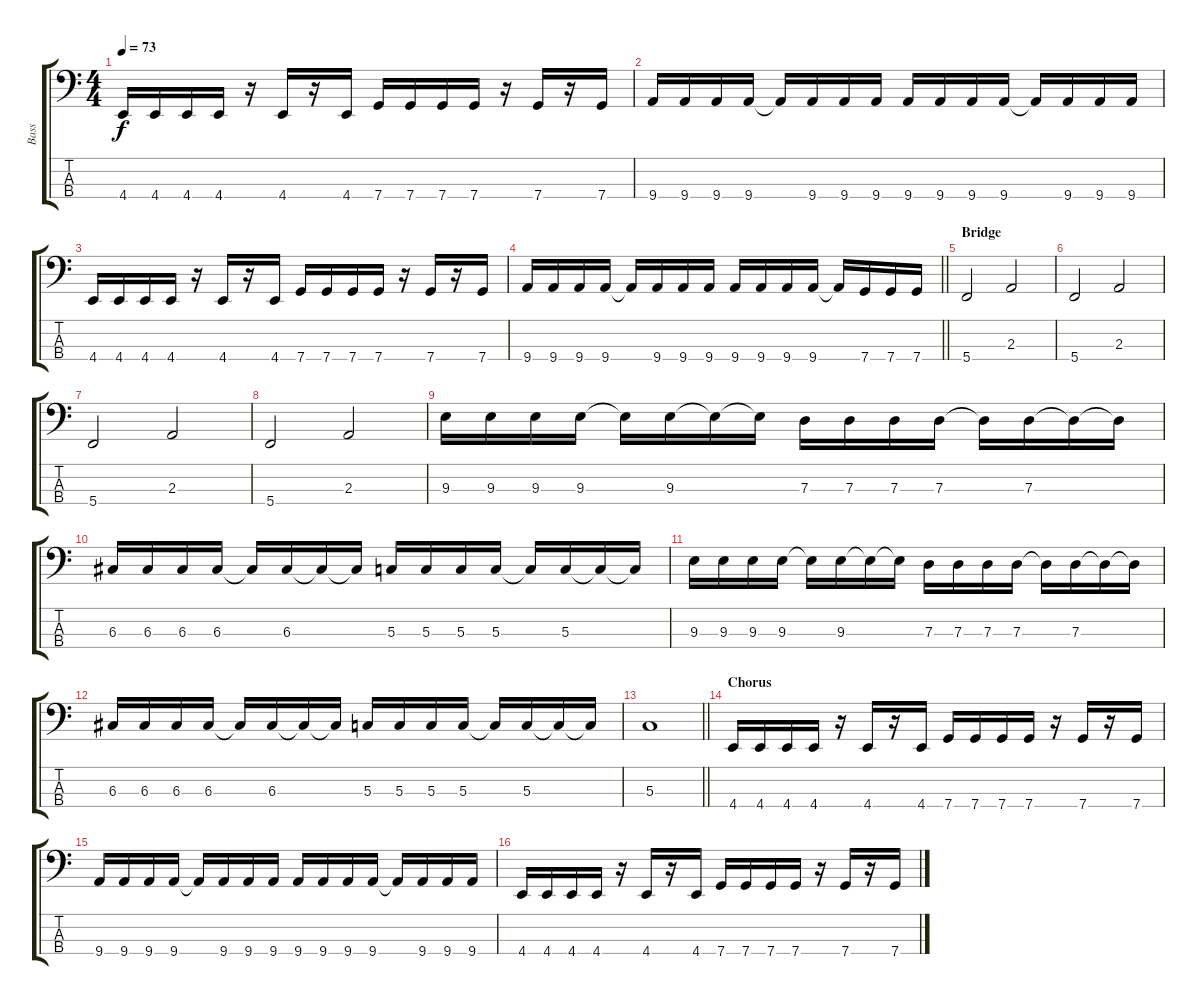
\track ("Bass" "Bass") {instrument electricbassfinger}
\staff {score tabs}
\tuning (F2 C2 G1 C1) {hide}
\ts (4 4)
\tempo 73
\clef f4
\ks c
4.4.16{dy f} 4.4.16 4.4.16 4.4.16 r.16 4.4.16 r.16 4.4.16 7.4.16 7.4.16 7.4.16 7.4.16 r.16 7.4.16 r.16 7.4.16 |
9.4.16 9.4.16 9.4.16 9.4.16 9.4{t}.16 9.4.16 9.4.16 9.4.16 9.4.16 9.4.16 9.4.16 9.4.16 9.4{t}.16 9.4.16 9.4.16 9.4.16 |
4.4.16 4.4.16 4.4.16 4.4.16 r.16 4.4.16 r.16 4.4.16 7.4.16 7.4.16 7.4.16 7.4.16 r.16 7.4.16 r.16 7.4.16 |
\barLineRight lightlight
9.4.16 9.4.16 9.4.16 9.4.16 9.4{t}.16 9.4.16 9.4.16 9.4.16 9.4.16 9.4.16 9.4.16 9.4.16 9.4{t}.16 7.4.16 7.4.16 7.4.16 |
\section ("" "Bridge")
5.4.2 2.3.2 |
5.4.2 2.3.2 |
5.4.2 2.3.2 |
5.4.2 2.3.2 |
9.3.16 9.3.16 9.3.16 9.3.16 9.3{t}.16 9.3.16 9.3{t}.16 9.3{t}.16 7.3.16 7.3.16 7.3.16 7.3.16 7.3{t}.16 7.3.16 7.3{t}.16 7.3{t}.16 |
6.3.16 6.3.16 6.3.16 6.3.16 6.3{t}.16 6.3.16 6.3{t}.16 6.3{t}.16 5.3.16 5.3.16 5.3.16 5.3.16 5.3{t}.16 5.3.16 5.3{t}.16 5.3{t}.16 |
9.3.16 9.3.16 9.3.16 9.3.16 9.3{t}.16 9.3.16 9.3{t}.16 9.3{t}.16 7.3.16 7.3.16 7.3.16 7.3.16 7.3{t}.16 7.3.16 7.3{t}.16 7.3{t}.16 |
6.3.16 6.3.16 6.3.16 6.3.16 6.3{t}.16 6.3.16 6.3{t}.16 6.3{t}.16 5.3.16 5.3.16 5.3.16 5.3.16 5.3{t}.16 5.3.16 5.3{t}.16 5.3{t}.16 |
\barLineRight lightlight
5.3.1 |
\section ("" "Chorus")
4.4.16 4.4.16 4.4.16 4.4.16 r.16 4.4.16 r.16 4.4.16 7.4.16 7.4.16 7.4.16 7.4.16 r.16 7.4.16 r.16 7.4.16 |
9.4.16 9.4.16 9.4.16 9.4.16 9.4{t}.16 9.4.16 9.4.16 9.4.16 9.4.16 9.4.16 9.4.16 9.4.16 9.4{t}.16 9.4.16 9.4.16 9.4.16 |
4.4.16 4.4.16 4.4.16 4.4.16 r.16 4.4.16 r.16 4.4.16 7.4.16 7.4.16 7.4.16 7.4.16 r.16 7.4.16 r.16 7.4.16
